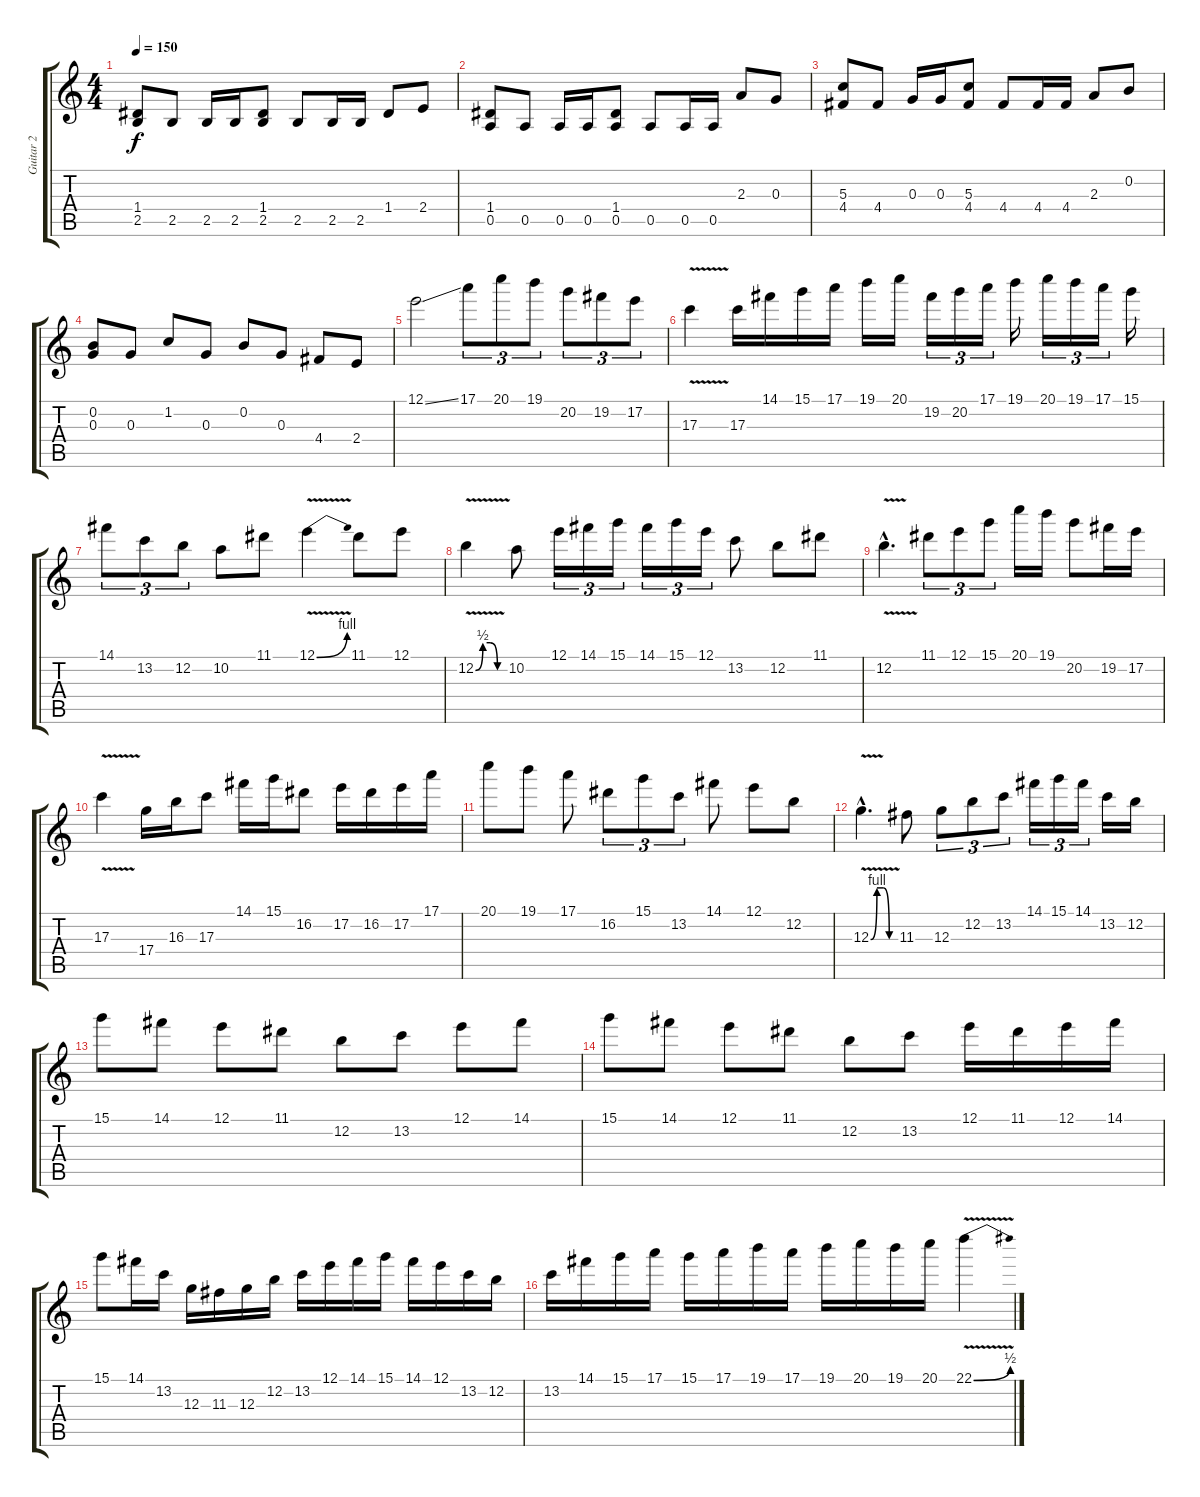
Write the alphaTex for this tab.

\track ("Guitar 2" "Guitar 2") {instrument distortionguitar}
\staff {score tabs}
\tuning (E4 B3 G3 D3 A2 E2) {hide}
\ts (4 4)
\tempo 150
\clef g2
\ks c
(1.4 2.5).8{dy f} 2.5.8 2.5.16 2.5.16 (1.4 2.5).8 2.5.8 2.5.16 2.5.16 1.4.8 2.4.8 |
(1.4 0.5).8 0.5.8 0.5.16 0.5.16 (1.4 0.5).8 0.5.8 0.5.16 0.5.16 2.3.8 0.3.8 |
(5.3 4.4).8 4.4.8 0.3.16 0.3.16 (5.3 4.4).8 4.4.8 4.4.16 4.4.16 2.3.8 0.2.8 |
(0.2 0.3).8 0.3.8 1.2.8 0.3.8 0.2.8 0.3.8 4.4.8 2.4.8 |
12.1{ss}.2 17.1.8{tu (3 2)} 20.1.8{tu (3 2)} 19.1.8{tu (3 2)} 20.2.8{tu (3 2)} 19.2.8{tu (3 2)} 17.2.8{tu (3 2)} |
17.3{v}.4 17.3.16 14.1.16 15.1.16 17.1.16 19.1.16 20.1.16 19.2.16{tu (3 2)} 20.2.16{tu (3 2)} 17.1.16{tu (3 2)} 19.1.16 20.1.16{tu (3 2)} 19.1.16{tu (3 2)} 17.1.16{tu (3 2)} 15.1.16 |
14.1.8{tu (3 2)} 13.2.8{tu (3 2)} 12.2.8{tu (3 2)} 10.2.8 11.1.8 12.1{be (bend 0 0 60 4) v}.4 11.1.8 12.1.8 |
12.2{be (custom 0 0 15 2 30 2 45 0 60 0) v}.4 10.2.8 12.1.16{tu (3 2)} 14.1.16{tu (3 2)} 15.1.16{tu (3 2)} 14.1.16{tu (3 2)} 15.1.16{tu (3 2)} 12.1.16{tu (3 2)} 13.2.8 12.2.8 11.1.8 |
12.2{v hac}.4{d} 11.1.8{tu (3 2)} 12.1.8{tu (3 2)} 15.1.8{tu (3 2)} 20.1.16 19.1.16 20.2.8 19.2.16 17.2.16 |
17.3{v}.4 17.4.16 16.3.16 17.3.8 14.1.16 15.1.16 16.2.8 17.2.16 16.2.16 17.2.16 17.1.16 |
20.1.8 19.1.8 17.1.8 16.2.8{tu (3 2)} 15.1.8{tu (3 2)} 13.2.8{tu (3 2)} 14.1.8 12.1.8 12.2.8 |
12.3{be (custom 0 0 15 4 30 4 45 0 60 0) v hac}.4{d} 11.3.8 12.3.8{tu (3 2)} 12.2.8{tu (3 2)} 13.2.8{tu (3 2)} 14.1.16{tu (3 2)} 15.1.16{tu (3 2)} 14.1.16{tu (3 2)} 13.2.16 12.2.16 |
15.1.8 14.1.8 12.1.8 11.1.8 12.2.8 13.2.8 12.1.8 14.1.8 |
15.1.8 14.1.8 12.1.8 11.1.8 12.2.8 13.2.8 12.1.16 11.1.16 12.1.16 14.1.16 |
15.1.8 14.1.16 13.2.16 12.3.16 11.3.16 12.3.16 12.2.16 13.2.16 12.1.16 14.1.16 15.1.16 14.1.16 12.1.16 13.2.16 12.2.16 |
13.2.16 14.1.16 15.1.16 17.1.16 15.1.16 17.1.16 19.1.16 17.1.16 19.1.16 20.1.16 19.1.16 20.1.16 22.1{be (bend 0 0 60 2) v}.4
